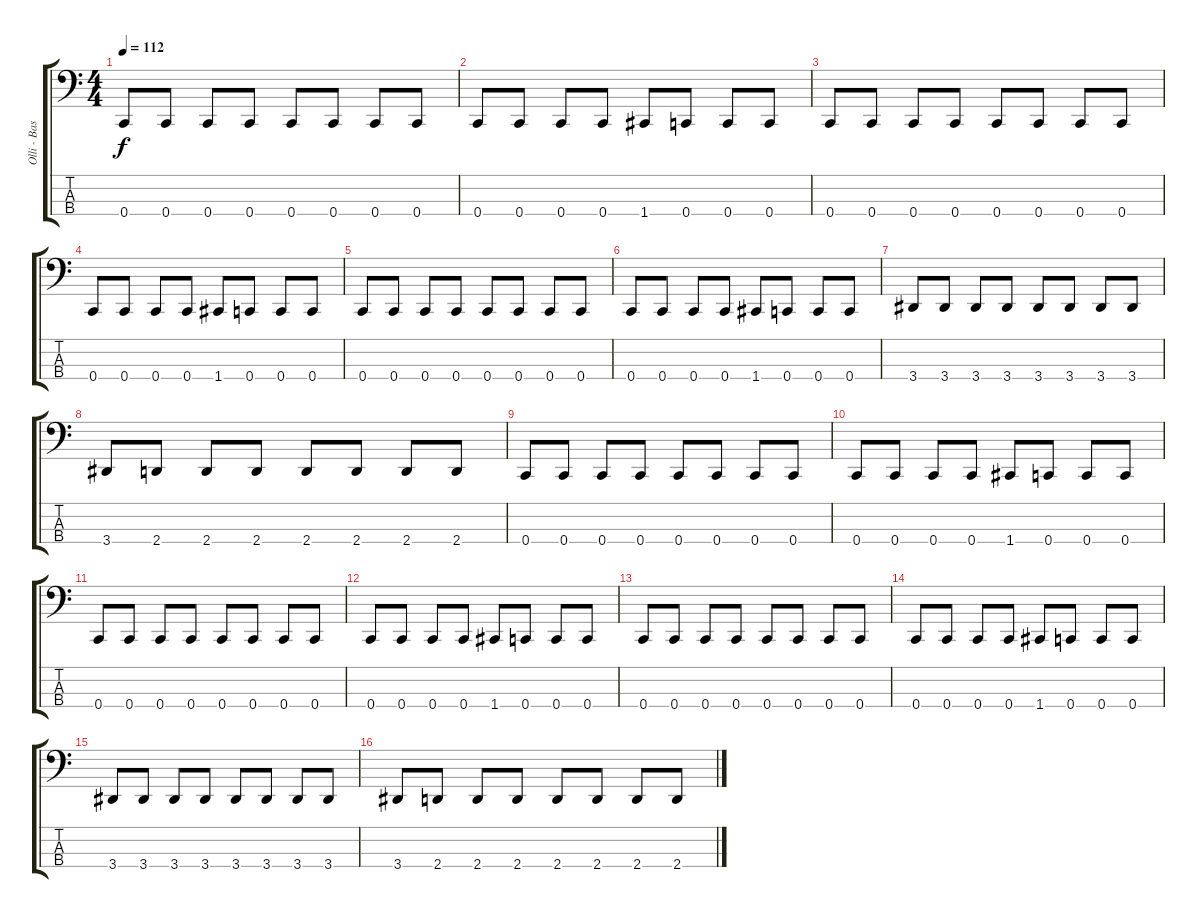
\track ("Olli - Bass" "Olli - Bas") {instrument electricbassfinger}
\staff {score tabs}
\tuning (F2 C2 G1 C1) {hide}
\ts (4 4)
\tempo 112
\clef f4
\ks c
0.4.8{dy f volume 13 instrument lead2sawtooth} 0.4.8 0.4.8 0.4.8 0.4.8 0.4.8 0.4.8 0.4.8 |
0.4.8 0.4.8 0.4.8 0.4.8 1.4.8 0.4.8 0.4.8 0.4.8 |
0.4.8{volume 14 instrument electricbassfinger} 0.4.8 0.4.8 0.4.8 0.4.8 0.4.8 0.4.8 0.4.8 |
0.4.8 0.4.8 0.4.8 0.4.8 1.4.8 0.4.8 0.4.8 0.4.8 |
0.4.8 0.4.8 0.4.8 0.4.8 0.4.8 0.4.8 0.4.8 0.4.8 |
0.4.8 0.4.8 0.4.8 0.4.8 1.4.8 0.4.8 0.4.8 0.4.8 |
3.4.8 3.4.8 3.4.8 3.4.8 3.4.8 3.4.8 3.4.8 3.4.8 |
3.4.8 2.4.8 2.4.8 2.4.8 2.4.8 2.4.8 2.4.8 2.4.8 |
0.4.8 0.4.8 0.4.8 0.4.8 0.4.8 0.4.8 0.4.8 0.4.8 |
0.4.8 0.4.8 0.4.8 0.4.8 1.4.8 0.4.8 0.4.8 0.4.8 |
0.4.8{volume 14 instrument electricbassfinger} 0.4.8 0.4.8 0.4.8 0.4.8 0.4.8 0.4.8 0.4.8 |
0.4.8 0.4.8 0.4.8 0.4.8 1.4.8 0.4.8 0.4.8 0.4.8 |
0.4.8 0.4.8 0.4.8 0.4.8 0.4.8 0.4.8 0.4.8 0.4.8 |
0.4.8 0.4.8 0.4.8 0.4.8 1.4.8 0.4.8 0.4.8 0.4.8 |
3.4.8 3.4.8 3.4.8 3.4.8 3.4.8 3.4.8 3.4.8 3.4.8 |
3.4.8 2.4.8 2.4.8 2.4.8 2.4.8 2.4.8 2.4.8 2.4.8
